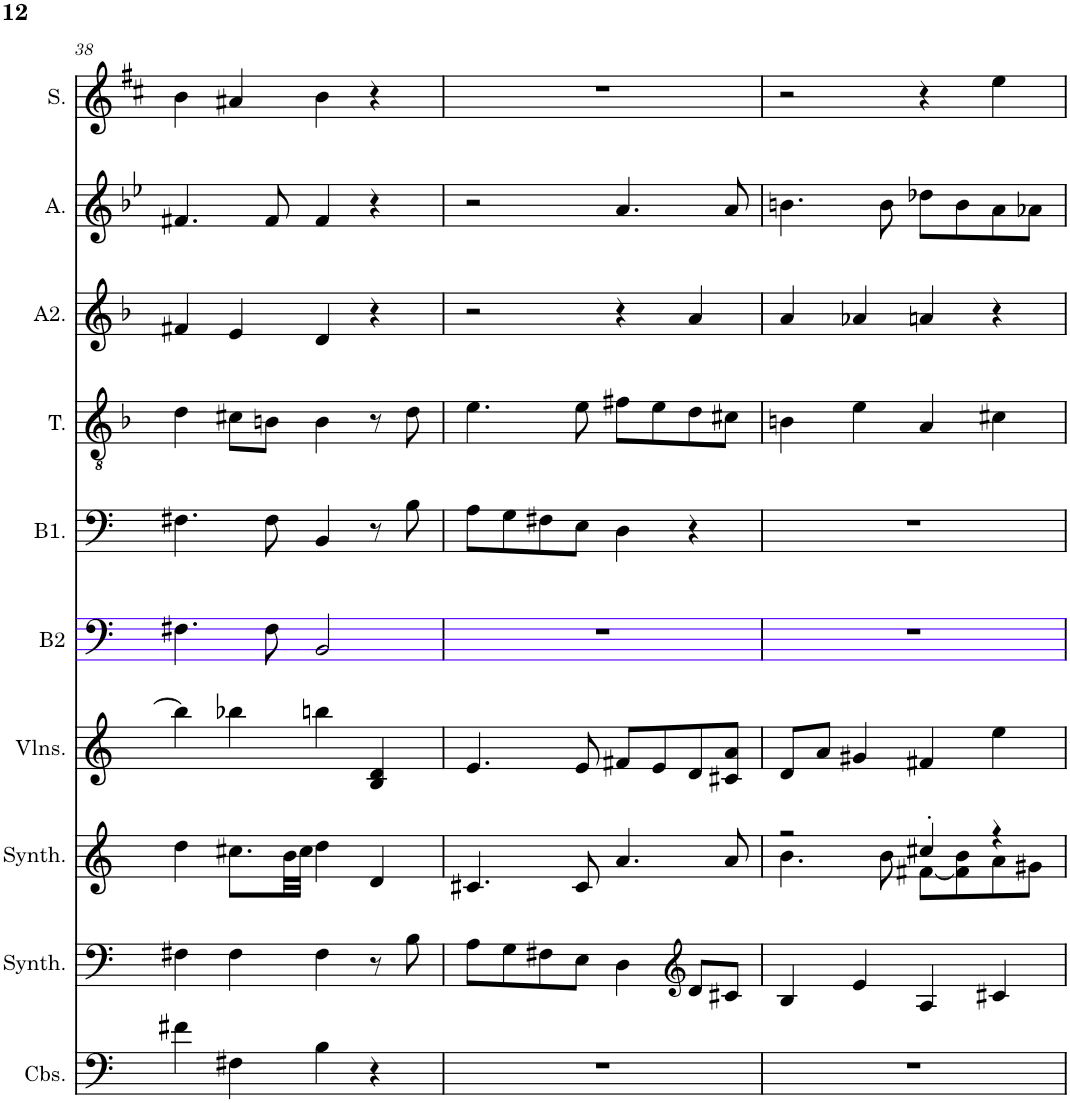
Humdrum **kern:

**kern	**kern	**kern	**kern	**kern	**kern	**kern	**kern	**kern	**kern
*part10	*part9	*part8	*part7	*part6	*part5	*part4	*part3	*part2	*part1
*staff10	*staff9	*staff8	*staff7	*staff6	*staff5	*staff4	*staff3	*staff2	*staff1
*I"Contrebasses, D'Bass/Strings, etc	*I"Synthétiseur d'instruments à cordes, Synth strings, etc	*I"Synthétiseur d'instruments à cordes, Synth strings 2	*I"Violons, 1st violins	*I"Basse2	*I"Basse1	*I"Ténor	*I"Alto2	*I"Alto	*I"Soprano
*I'Cbs.	*I'Synth.	*I'Synth.	*I'Vlns.	*I'B2	*I'B1.	*I'T.	*I'A2.	*I'A.	*I'S.
!!LO:PB:g=z
*clefF4	*clefG2	*clefG2	*clefG2	*clefF4	*clefF4	*clefGv2	*clefG2	*clefG2	*clefG2
*Trd7c12	*	*	*	*	*	*	*	*	*
*k[]	*k[]	*k[]	*k[]	*k[]	*k[]	*k[b-]	*k[b-]	*k[b-e-]	*k[f#c#]
*M4/4	*M4/4	*M4/4	*M4/4	*M4/4	*M4/4	*M4/4	*M4/4	*M4/4	*M4/4
=38	=38	=38	=38	=38	=38	=38	=38	=38	=38
4f#X\	4F#X\	4dd\	4bb\]	4.F#X\	4.F#X\	4d\	4f#X/	4.f#X/	4b\
4F#X\	4F#\	8.cc#X\L	4bb-X\	.	.	8c#X\L	4e/	.	4a#X/
.	.	.	.	8F#\	8F#\	8Bn\J	.	8f#/	.
.	.	32b\LL	.	.	.	.	.	.	.
.	.	32cc#\JJJ	.	.	.	.	.	.	.
4B\	4F#\	4dd\	4bbn\	2BB/	4BB/	4B\	4d/	4f#/	4b\
4r	8r	4d/	4B/ 4d/	.	8r	8r	4r	4r	4r
.	8B\	.	.	.	8B\	8d\	.	.	.
=39	=39	=39	=39	=39	=39	=39	=39	=39	=39
1r	8A\L	4.c#X/	4.e/	1r	8A\L	4.e\	2r	2r	1r
.	8G\	.	.	.	8G\	.	.	.	.
.	8F#X\	.	.	.	8F#X\	.	.	.	.
.	8E\J	8c#/	8e/	.	8E\J	8e\	.	.	.
.	4D\	4.a/	8f#X/L	.	4D\	8f#X\L	4r	4.a/	.
.	.	.	8e/	.	.	8e\	.	.	.
*	*clefG2	*	*	*	*	*	*	*	*
.	8d/L	.	8d/	.	4r	8d\	4a/	.	.
.	8c#X/J	8a/	8c#X/ 8a/J	.	.	8c#X\J	.	8a/	.
=40	=40	=40	=40	=40	=40	=40	=40	=40	=40
*	*	*^	*	*	*	*	*	*	*
1r	4B/	2r	4.b\	8d/L	1r	1r	4Bn\	4a/	4.bn\	2r
.	.	.	.	8a/J	.	.	.	.	.	.
.	4e/	.	.	4g#X/	.	.	4e\	4a-X/	.	.
.	.	.	8b\	.	.	.	.	.	8b\	.
.	4A/	4cc#X'/	[8f#X\L	4f#X/	.	.	4A/	4an/	8dd-X\L	4r
.	.	.	8f#\] 8b\	.	.	.	.	.	8b\	.
.	4c#X/	4r	8a\	4ee\	.	.	4c#X\	4r	8a\	4ee\
.	.	.	8g#X\J	.	.	.	.	.	8a-X\J	.
*	*	*v	*v	*	*	*	*	*	*	*
=	=	=	=	=	=	=	=	=	=
*-	*-	*-	*-	*-	*-	*-	*-	*-	*-
